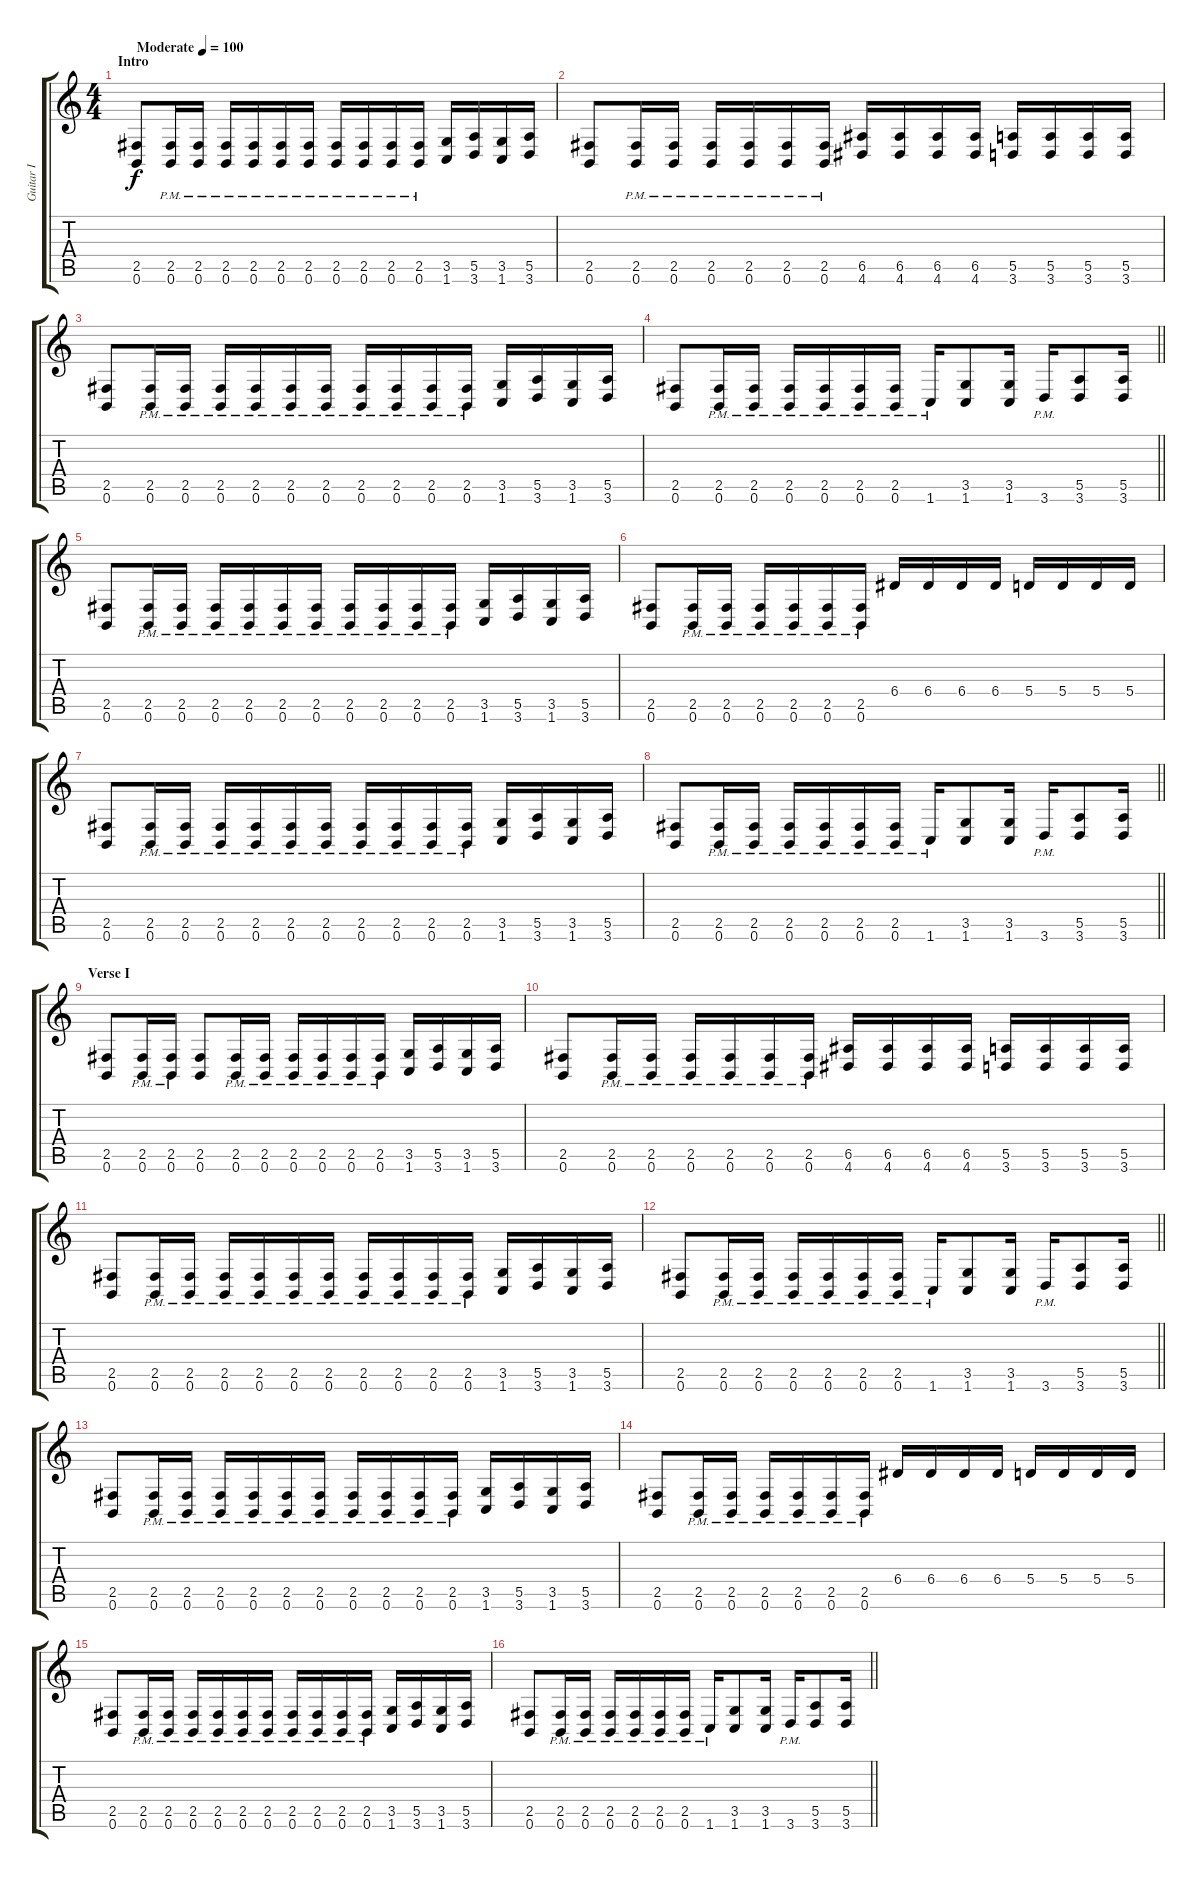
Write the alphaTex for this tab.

\track ("Guitar I" "Guitar I") {instrument distortionguitar}
\staff {score tabs}
\tuning (B3 Gb3 D3 A2 E2 B1) {hide}
\ts (4 4)
\section ("" "Intro")
\tempo (100 "Moderate")
\clef g2
\ks c
(2.5 0.6).8{dy f instrument distortionguitar} (2.5{pm} 0.6{pm}).16 (2.5{pm} 0.6{pm}).16 (2.5{pm} 0.6{pm}).16 (2.5{pm} 0.6{pm}).16 (2.5{pm} 0.6{pm}).16 (2.5{pm} 0.6{pm}).16 (2.5{pm} 0.6{pm}).16 (2.5{pm} 0.6{pm}).16 (2.5{pm} 0.6{pm}).16 (2.5{pm} 0.6{pm}).16 (3.5 1.6).16 (5.5 3.6).16 (3.5 1.6).16 (5.5 3.6).16 |
(2.5 0.6).8 (2.5{pm} 0.6{pm}).16 (2.5{pm} 0.6{pm}).16 (2.5{pm} 0.6{pm}).16 (2.5{pm} 0.6{pm}).16 (2.5{pm} 0.6{pm}).16 (2.5{pm} 0.6{pm}).16 (6.5 4.6).16 (6.5 4.6).16 (6.5 4.6).16 (6.5 4.6).16 (5.5 3.6).16 (5.5 3.6).16 (5.5 3.6).16 (5.5 3.6).16 |
(2.5 0.6).8 (2.5{pm} 0.6{pm}).16 (2.5{pm} 0.6{pm}).16 (2.5{pm} 0.6{pm}).16 (2.5{pm} 0.6{pm}).16 (2.5{pm} 0.6{pm}).16 (2.5{pm} 0.6{pm}).16 (2.5{pm} 0.6{pm}).16 (2.5{pm} 0.6{pm}).16 (2.5{pm} 0.6{pm}).16 (2.5{pm} 0.6{pm}).16 (3.5 1.6).16 (5.5 3.6).16 (3.5 1.6).16 (5.5 3.6).16 |
\barLineRight lightlight
(2.5 0.6).8 (2.5{pm} 0.6{pm}).16 (2.5{pm} 0.6{pm}).16 (2.5{pm} 0.6{pm}).16 (2.5{pm} 0.6{pm}).16 (2.5{pm} 0.6{pm}).16 (2.5{pm} 0.6{pm}).16 1.6{pm}.16 (3.5 1.6).8 (3.5 1.6).16 3.6{pm}.16 (5.5 3.6).8 (5.5 3.6).16 |
(2.5 0.6).8 (2.5{pm} 0.6{pm}).16 (2.5{pm} 0.6{pm}).16 (2.5{pm} 0.6{pm}).16 (2.5{pm} 0.6{pm}).16 (2.5{pm} 0.6{pm}).16 (2.5{pm} 0.6{pm}).16 (2.5{pm} 0.6{pm}).16 (2.5{pm} 0.6{pm}).16 (2.5{pm} 0.6{pm}).16 (2.5{pm} 0.6{pm}).16 (3.5 1.6).16 (5.5 3.6).16 (3.5 1.6).16 (5.5 3.6).16 |
(2.5 0.6).8 (2.5{pm} 0.6{pm}).16 (2.5{pm} 0.6{pm}).16 (2.5{pm} 0.6{pm}).16 (2.5{pm} 0.6{pm}).16 (2.5{pm} 0.6{pm}).16 (2.5{pm} 0.6{pm}).16 6.4.16 6.4.16 6.4.16 6.4.16 5.4.16 5.4.16 5.4.16 5.4.16 |
(2.5 0.6).8 (2.5{pm} 0.6{pm}).16 (2.5{pm} 0.6{pm}).16 (2.5{pm} 0.6{pm}).16 (2.5{pm} 0.6{pm}).16 (2.5{pm} 0.6{pm}).16 (2.5{pm} 0.6{pm}).16 (2.5{pm} 0.6{pm}).16 (2.5{pm} 0.6{pm}).16 (2.5{pm} 0.6{pm}).16 (2.5{pm} 0.6{pm}).16 (3.5 1.6).16 (5.5 3.6).16 (3.5 1.6).16 (5.5 3.6).16 |
\barLineRight lightlight
(2.5 0.6).8 (2.5{pm} 0.6{pm}).16 (2.5{pm} 0.6{pm}).16 (2.5{pm} 0.6{pm}).16 (2.5{pm} 0.6{pm}).16 (2.5{pm} 0.6{pm}).16 (2.5{pm} 0.6{pm}).16 1.6{pm}.16 (3.5 1.6).8 (3.5 1.6).16 3.6{pm}.16 (5.5 3.6).8 (5.5 3.6).16 |
\section ("" "Verse I")
(2.5 0.6).8 (2.5{pm} 0.6{pm}).16 (2.5{pm} 0.6{pm}).16 (2.5 0.6).8 (2.5{pm} 0.6{pm}).16 (2.5{pm} 0.6{pm}).16 (2.5{pm} 0.6{pm}).16 (2.5{pm} 0.6{pm}).16 (2.5{pm} 0.6{pm}).16 (2.5{pm} 0.6{pm}).16 (3.5 1.6).16 (5.5 3.6).16 (3.5 1.6).16 (5.5 3.6).16 |
(2.5 0.6).8 (2.5{pm} 0.6{pm}).16 (2.5{pm} 0.6{pm}).16 (2.5{pm} 0.6{pm}).16 (2.5{pm} 0.6{pm}).16 (2.5{pm} 0.6{pm}).16 (2.5{pm} 0.6{pm}).16 (6.5 4.6).16 (6.5 4.6).16 (6.5 4.6).16 (6.5 4.6).16 (5.5 3.6).16 (5.5 3.6).16 (5.5 3.6).16 (5.5 3.6).16 |
(2.5 0.6).8 (2.5{pm} 0.6{pm}).16 (2.5{pm} 0.6{pm}).16 (2.5{pm} 0.6{pm}).16 (2.5{pm} 0.6{pm}).16 (2.5{pm} 0.6{pm}).16 (2.5{pm} 0.6{pm}).16 (2.5{pm} 0.6{pm}).16 (2.5{pm} 0.6{pm}).16 (2.5{pm} 0.6{pm}).16 (2.5{pm} 0.6{pm}).16 (3.5 1.6).16 (5.5 3.6).16 (3.5 1.6).16 (5.5 3.6).16 |
\barLineRight lightlight
(2.5 0.6).8 (2.5{pm} 0.6{pm}).16 (2.5{pm} 0.6{pm}).16 (2.5{pm} 0.6{pm}).16 (2.5{pm} 0.6{pm}).16 (2.5{pm} 0.6{pm}).16 (2.5{pm} 0.6{pm}).16 1.6{pm}.16 (3.5 1.6).8 (3.5 1.6).16 3.6{pm}.16 (5.5 3.6).8 (5.5 3.6).16 |
(2.5 0.6).8 (2.5{pm} 0.6{pm}).16 (2.5{pm} 0.6{pm}).16 (2.5{pm} 0.6{pm}).16 (2.5{pm} 0.6{pm}).16 (2.5{pm} 0.6{pm}).16 (2.5{pm} 0.6{pm}).16 (2.5{pm} 0.6{pm}).16 (2.5{pm} 0.6{pm}).16 (2.5{pm} 0.6{pm}).16 (2.5{pm} 0.6{pm}).16 (3.5 1.6).16 (5.5 3.6).16 (3.5 1.6).16 (5.5 3.6).16 |
(2.5 0.6).8 (2.5{pm} 0.6{pm}).16 (2.5{pm} 0.6{pm}).16 (2.5{pm} 0.6{pm}).16 (2.5{pm} 0.6{pm}).16 (2.5{pm} 0.6{pm}).16 (2.5{pm} 0.6{pm}).16 6.4.16 6.4.16 6.4.16 6.4.16 5.4.16 5.4.16 5.4.16 5.4.16 |
(2.5 0.6).8 (2.5{pm} 0.6{pm}).16 (2.5{pm} 0.6{pm}).16 (2.5{pm} 0.6{pm}).16 (2.5{pm} 0.6{pm}).16 (2.5{pm} 0.6{pm}).16 (2.5{pm} 0.6{pm}).16 (2.5{pm} 0.6{pm}).16 (2.5{pm} 0.6{pm}).16 (2.5{pm} 0.6{pm}).16 (2.5{pm} 0.6{pm}).16 (3.5 1.6).16 (5.5 3.6).16 (3.5 1.6).16 (5.5 3.6).16 |
\barLineRight lightlight
(2.5 0.6).8 (2.5{pm} 0.6{pm}).16 (2.5{pm} 0.6{pm}).16 (2.5{pm} 0.6{pm}).16 (2.5{pm} 0.6{pm}).16 (2.5{pm} 0.6{pm}).16 (2.5{pm} 0.6{pm}).16 1.6{pm}.16 (3.5 1.6).8 (3.5 1.6).16 3.6{pm}.16 (5.5 3.6).8 (5.5 3.6).16
